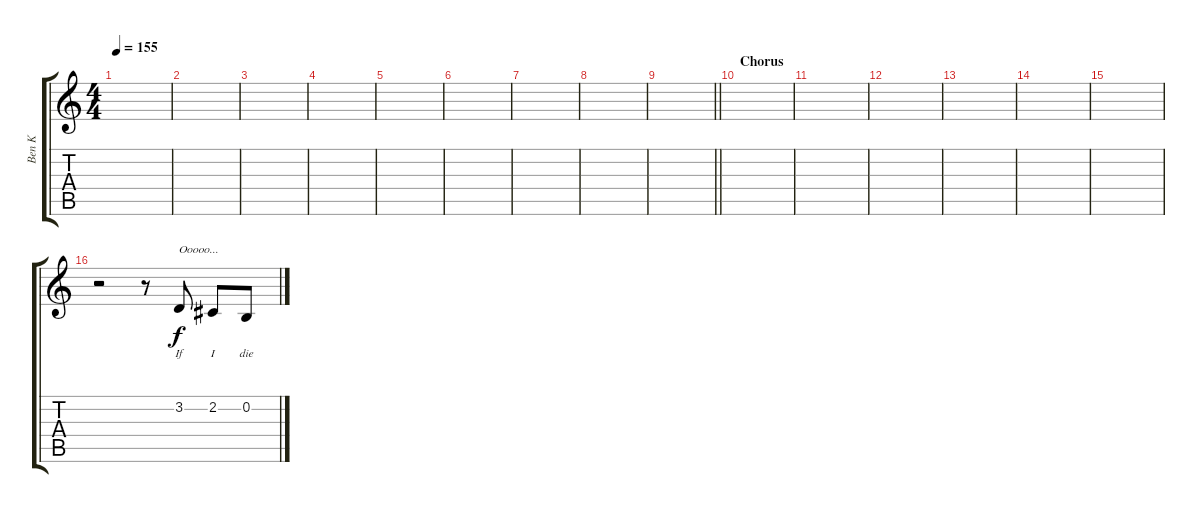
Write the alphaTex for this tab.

\track ("Ben K" "Ben K") {instrument violin}
\staff {score tabs}
\tuning (E4 B3 G3 D3 A2 E2) {hide}
\ts (4 4)
\tempo 155
\clef g2
\ks c
|
|
|
|
|
|
|
|
\barLineRight lightlight
|
\section ("" "Chorus")
|
|
|
|
|
|
r.2 r.8 3.2.8{txt "Ooooo..." lyrics (0 "If") lyrics (1 "") lyrics (2 "") lyrics (3 "") lyrics (4 "")} 2.2.8{lyrics (0 "I") lyrics (1 "") lyrics (2 "") lyrics (3 "") lyrics (4 "")} 0.2.8{lyrics (0 "die") lyrics (1 "") lyrics (2 "") lyrics (3 "") lyrics (4 "")}
